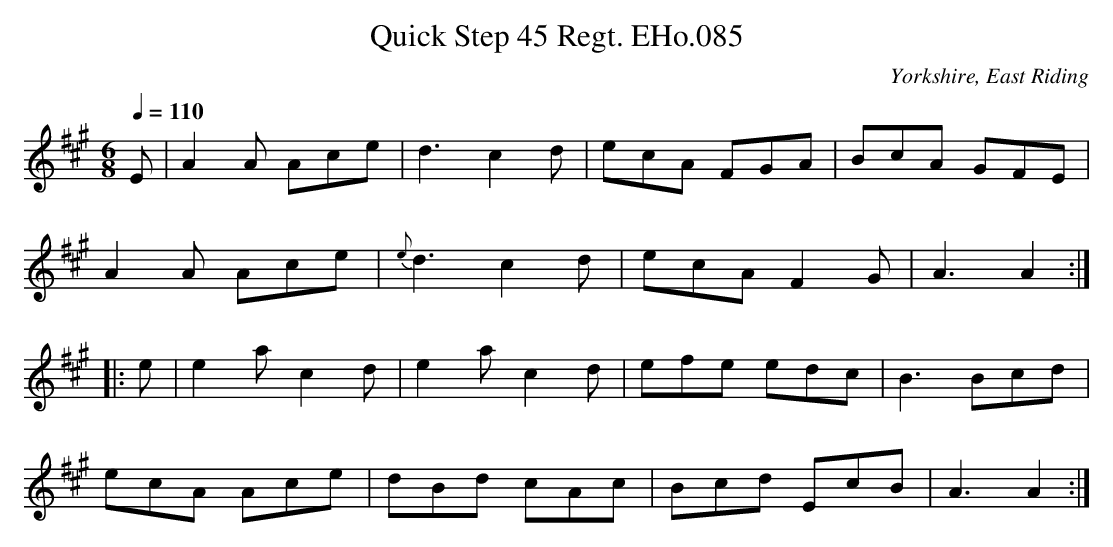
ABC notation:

X:1
T:Quick Step 45 Regt. EHo.085
M:6/8
L:1/8
Q:1/4=110
O:Yorkshire, East Riding
K:A
E|A2A Ace|d3c2d|ecA FGA|BcA GFE|
A2A Ace|{e}d3c2d|ecAF2G|A3A2:|
|:e|e2a c2d|e2ac2d|efe edc|B3 Bcd|
ecA Ace|dBd cAc|Bcd EcB|A3A2:|
